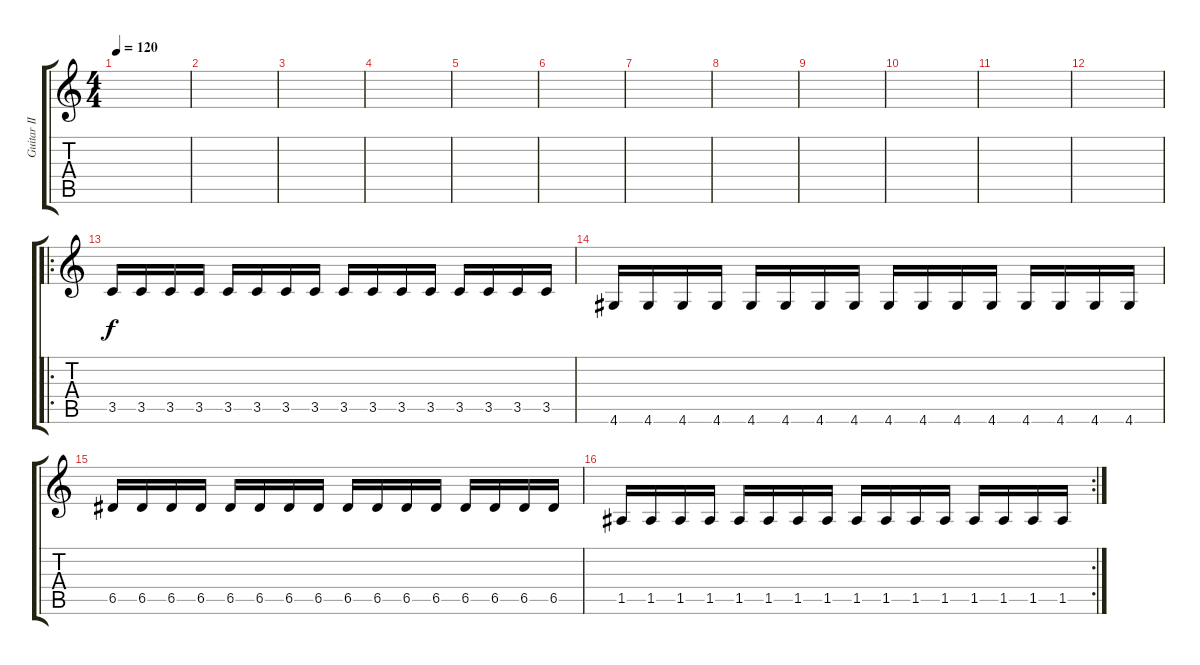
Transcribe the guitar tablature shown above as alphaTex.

\track ("Guitar II" "Guitar II") {instrument distortionguitar}
\staff {score tabs}
\tuning (E4 B3 G3 D3 A2 E2) {hide}
\ts (4 4)
\tempo 120
\clef g2
\ks c
|
|
|
|
|
|
|
|
|
|
|
|
\ro
3.5.16 3.5.16 3.5.16 3.5.16 3.5.16 3.5.16 3.5.16 3.5.16 3.5.16 3.5.16 3.5.16 3.5.16 3.5.16 3.5.16 3.5.16 3.5.16 |
4.6.16 4.6.16 4.6.16 4.6.16 4.6.16 4.6.16 4.6.16 4.6.16 4.6.16 4.6.16 4.6.16 4.6.16 4.6.16 4.6.16 4.6.16 4.6.16 |
6.5.16 6.5.16 6.5.16 6.5.16 6.5.16 6.5.16 6.5.16 6.5.16 6.5.16 6.5.16 6.5.16 6.5.16 6.5.16 6.5.16 6.5.16 6.5.16 |
\rc 2
1.5.16 1.5.16 1.5.16 1.5.16 1.5.16 1.5.16 1.5.16 1.5.16 1.5.16 1.5.16 1.5.16 1.5.16 1.5.16 1.5.16 1.5.16 1.5.16
